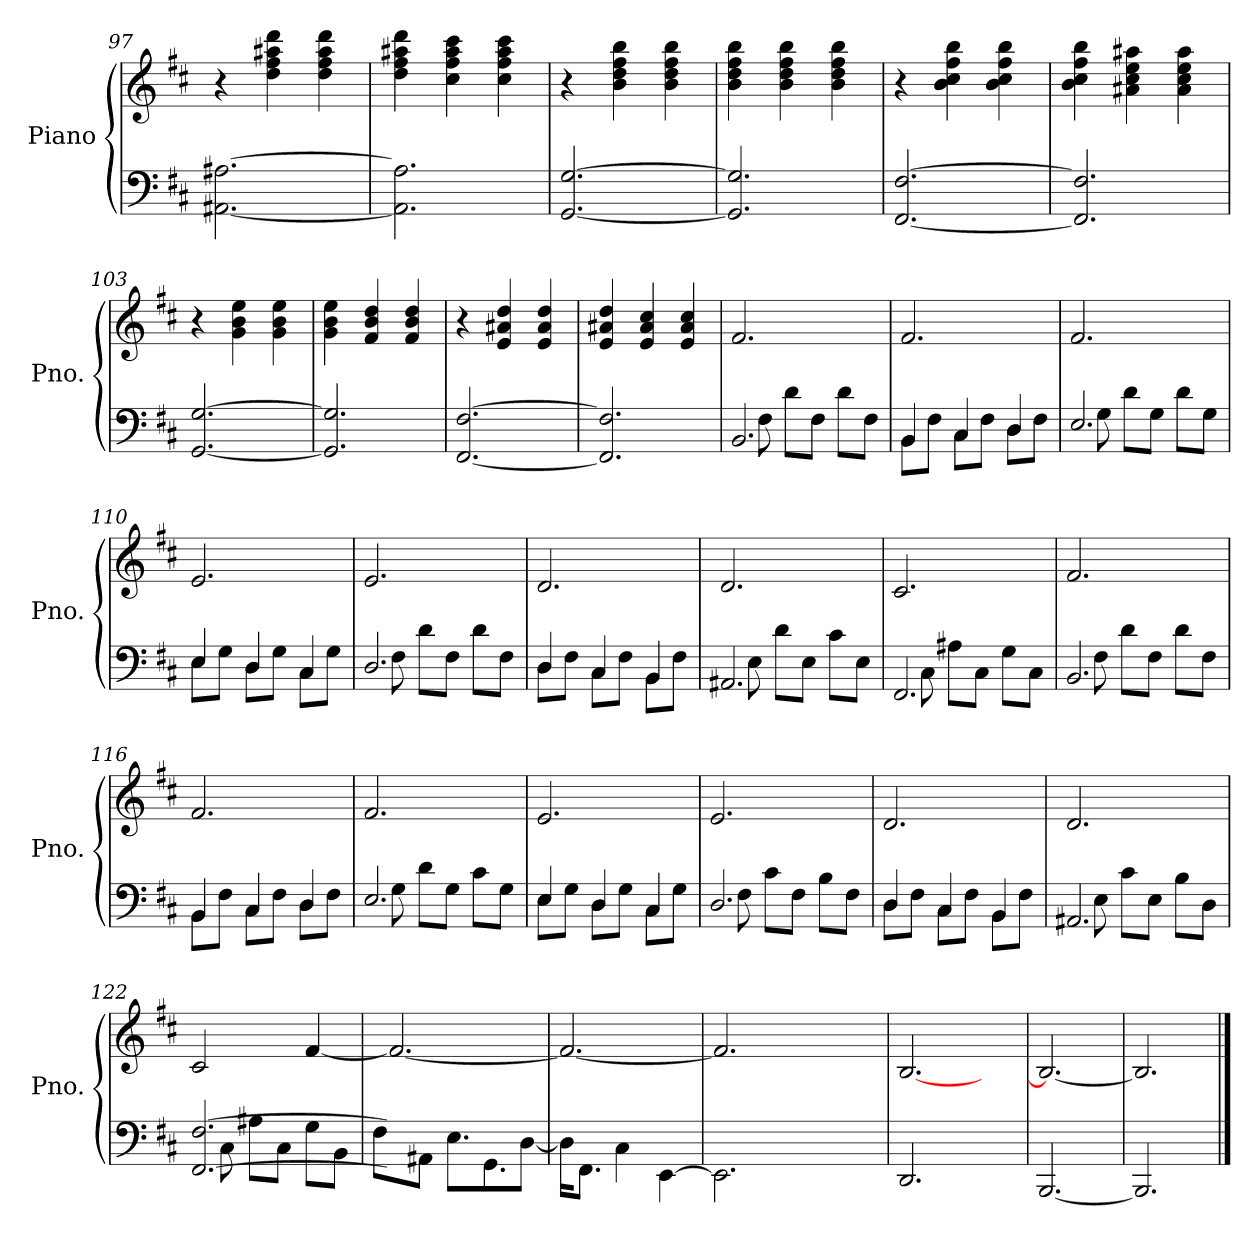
**kern	**kern
*part1	*part1
*staff2	*staff1
*I"Piano	*
*I'Pno.	*
*clefF4	*clefG2
*k[f#c#]	*k[f#c#]
*D:	*D:
=97	=97
[2.AA#X\ [2.A#X\	4r
.	4dd\ 4ff#\ 4aa#X\ 4ddd\
.	4dd\ 4ff#\ 4aa#\ 4ddd\
=98	=98
2.AA#\] 2.A#\]	4dd\ 4ff#\ 4aa#X\ 4ddd\
.	4cc#\ 4ff#\ 4aa#\ 4ccc#\
.	4cc#\ 4ff#\ 4aa#\ 4ccc#\
=99	=99
[2.GG/ [2.G/	4r
.	4b\ 4dd\ 4ff#\ 4bb\
.	4b\ 4dd\ 4ff#\ 4bb\
=100	=100
2.GG/] 2.G/]	4b\ 4dd\ 4ff#\ 4bb\
.	4b\ 4dd\ 4ff#\ 4bb\
.	4b\ 4dd\ 4ff#\ 4bb\
=101	=101
[2.FF#/ [2.F#/	4r
.	4b\ 4cc#\ 4ff#\ 4bb\
.	4b\ 4cc#\ 4ff#\ 4bb\
=102	=102
2.FF#/] 2.F#/]	4b\ 4cc#\ 4ff#\ 4bb\
.	4a#X\ 4cc#\ 4ee\ 4aa#X\
.	4a#\ 4cc#\ 4ee\ 4aa#\
=103	=103
[2.GG/ [2.G/	4r
.	4g\ 4b\ 4ee\
.	4g\ 4b\ 4ee\
=104	=104
2.GG/] 2.G/]	4g\ 4b\ 4ee\
.	4f#/ 4b/ 4dd/
.	4f#/ 4b/ 4dd/
!!LO:LB:g=z
=105	=105
[2.FF#/ [2.F#/	4r
.	4e/ 4a#X/ 4dd/
.	4e/ 4a#/ 4dd/
=106	=106
2.FF#/] 2.F#/]	4e/ 4a#X/ 4dd/
.	4e/ 4a#/ 4cc#/
.	4e/ 4a#/ 4cc#/
=107	=107
*^	*
2.BB/	8ryy	2.f#/
.	8F#\	.
.	8d\L	.
.	8F#\J	.
.	8d\L	.
.	8F#\J	.
=108	=108	=108
4BB/	8BB\L	2.f#/
.	8F#\J	.
4C#/	8C#\L	.
.	8F#\J	.
4D/	8D\L	.
.	8F#\J	.
=109	=109	=109
2.E/	8ryy	2.f#/
.	8G\	.
.	8d\L	.
.	8G\J	.
.	8d\L	.
.	8G\J	.
=110	=110	=110
4E/	8E\L	2.e/
.	8G\J	.
4D/	8D\L	.
.	8G\J	.
4C#/	8C#\L	.
.	8G\J	.
!!LO:LB:g=z
=111	=111	=111
2.D/	8ryy	2.e/
.	8F#\	.
.	8d\L	.
.	8F#\J	.
.	8d\L	.
.	8F#\J	.
=112	=112	=112
4D/	8D\L	2.d/
.	8F#\J	.
4C#/	8C#\L	.
.	8F#\J	.
4BB/	8BB\L	.
.	8F#\J	.
=113	=113	=113
2.AA#X/	8ryy	2.d/
.	8E\	.
.	8d\L	.
.	8E\J	.
.	8c#\L	.
.	8E\J	.
=114	=114	=114
2.FF#/	8ryy	2.c#/
.	8C#\	.
.	8A#X\L	.
.	8C#\J	.
.	8G\L	.
.	8C#\J	.
=115	=115	=115
2.BB/	8ryy	2.f#/
.	8F#\	.
.	8d\L	.
.	8F#\J	.
.	8d\L	.
.	8F#\J	.
!!LO:LB:g=z
=116	=116	=116
4BB/	8BB\L	2.f#/
.	8F#\J	.
4C#/	8C#\L	.
.	8F#\J	.
4D/	8D\L	.
.	8F#\J	.
=117	=117	=117
2.E/	8ryy	2.f#/
.	8G\	.
.	8d\L	.
.	8G\J	.
.	8c#\L	.
.	8G\J	.
=118	=118	=118
4E/	8E\L	2.e/
.	8G\J	.
4D/	8D\L	.
.	8G\J	.
4C#/	8C#\L	.
.	8G\J	.
=119	=119	=119
2.D/	8ryy	2.e/
.	8F#\	.
.	8c#\L	.
.	8F#\J	.
.	8B\L	.
.	8F#\J	.
=120	=120	=120
4D/	8D\L	2.d/
.	8F#\J	.
4C#/	8C#\L	.
.	8F#\J	.
4BB/	8BB\L	.
.	8F#\J	.
=121	=121	=121
2.AA#X/	8ryy	2.d/
.	8E\	.
.	8c#\L	.
.	8E\J	.
.	8B\L	.
.	8D\J	.
!!LO:LB:g=z
=122	=122	=122
[2.FF#/ [2.F#/	8ryy	2c#/
.	8C#\	.
.	8A#X\L	.
.	8C#\J	.
.	8G\L	[4f#/
.	8BB\J	.
=123	=123	=123
2.FF#/yy] 2.F#/yy]	8F#\L	2.f#/_
.	8AA#X\J	.
.	8.E\L	.
.	8.GG\	.
.	[8D\J	.
=124	=124	=124
2.ryy	16D\KL]	2.f#/_
.	8.FF#\J	.
.	4C#\	.
.	[4EE\	.
=125	=125	=125
4ryy	2.EE\]	2.f#/]
4ryy	.	.
4ryy	.	.
4ryy	4ryy	4ryy
*v	*v	*
=126	=126
2.DD/	[2.B/
4ryy	4ryy
=127	=127
[2.BBB/	2.B/_
=128	=128
2.BBB/]	2.B/]
==	==
*-	*-
